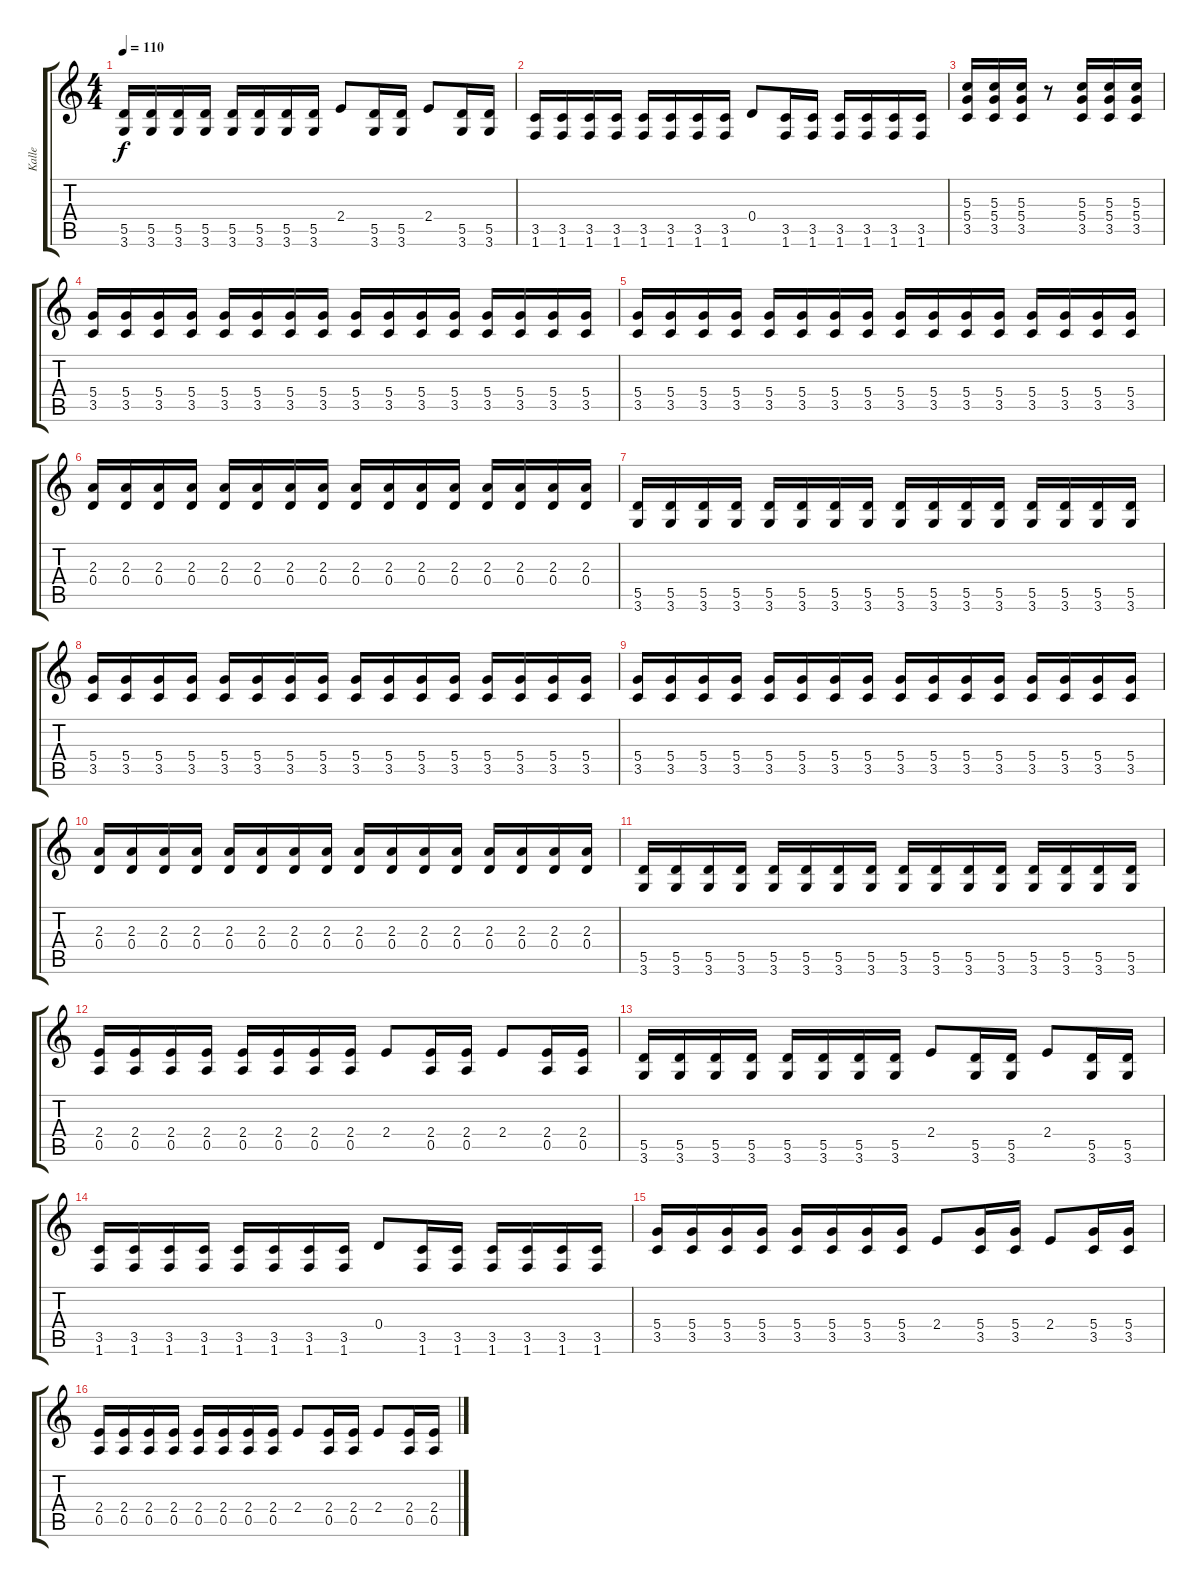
\track ("Kalle" "Kalle") {instrument distortionguitar}
\staff {score tabs}
\tuning (E4 B3 G3 D3 A2 E2) {hide}
\ts (4 4)
\tempo 110
\clef g2
\ks c
(5.5 3.6).16{dy f} (5.5 3.6).16 (5.5 3.6).16 (5.5 3.6).16 (5.5 3.6).16 (5.5 3.6).16 (5.5 3.6).16 (5.5 3.6).16 2.4.8 (5.5 3.6).16 (5.5 3.6).16 2.4.8 (5.5 3.6).16 (5.5 3.6).16 |
(3.5 1.6).16 (3.5 1.6).16 (3.5 1.6).16 (3.5 1.6).16 (3.5 1.6).16 (3.5 1.6).16 (3.5 1.6).16 (3.5 1.6).16 0.4.8 (3.5 1.6).16 (3.5 1.6).16 (3.5 1.6).16 (3.5 1.6).16 (3.5 1.6).16 (3.5 1.6).16 |
(5.3 5.4 3.5).16 (5.3 5.4 3.5).16 (5.3 5.4 3.5).16 r.8 (5.3 5.4 3.5).16 (5.3 5.4 3.5).16 (5.3 5.4 3.5).16 |
(5.4 3.5).16 (5.4 3.5).16 (5.4 3.5).16 (5.4 3.5).16 (5.4 3.5).16 (5.4 3.5).16 (5.4 3.5).16 (5.4 3.5).16 (5.4 3.5).16 (5.4 3.5).16 (5.4 3.5).16 (5.4 3.5).16 (5.4 3.5).16 (5.4 3.5).16 (5.4 3.5).16 (5.4 3.5).16 |
(5.4 3.5).16 (5.4 3.5).16 (5.4 3.5).16 (5.4 3.5).16 (5.4 3.5).16 (5.4 3.5).16 (5.4 3.5).16 (5.4 3.5).16 (5.4 3.5).16 (5.4 3.5).16 (5.4 3.5).16 (5.4 3.5).16 (5.4 3.5).16 (5.4 3.5).16 (5.4 3.5).16 (5.4 3.5).16 |
(2.3 0.4).16 (2.3 0.4).16 (2.3 0.4).16 (2.3 0.4).16 (2.3 0.4).16 (2.3 0.4).16 (2.3 0.4).16 (2.3 0.4).16 (2.3 0.4).16 (2.3 0.4).16 (2.3 0.4).16 (2.3 0.4).16 (2.3 0.4).16 (2.3 0.4).16 (2.3 0.4).16 (2.3 0.4).16 |
(5.5 3.6).16 (5.5 3.6).16 (5.5 3.6).16 (5.5 3.6).16 (5.5 3.6).16 (5.5 3.6).16 (5.5 3.6).16 (5.5 3.6).16 (5.5 3.6).16 (5.5 3.6).16 (5.5 3.6).16 (5.5 3.6).16 (5.5 3.6).16 (5.5 3.6).16 (5.5 3.6).16 (5.5 3.6).16 |
(5.4 3.5).16 (5.4 3.5).16 (5.4 3.5).16 (5.4 3.5).16 (5.4 3.5).16 (5.4 3.5).16 (5.4 3.5).16 (5.4 3.5).16 (5.4 3.5).16 (5.4 3.5).16 (5.4 3.5).16 (5.4 3.5).16 (5.4 3.5).16 (5.4 3.5).16 (5.4 3.5).16 (5.4 3.5).16 |
(5.4 3.5).16 (5.4 3.5).16 (5.4 3.5).16 (5.4 3.5).16 (5.4 3.5).16 (5.4 3.5).16 (5.4 3.5).16 (5.4 3.5).16 (5.4 3.5).16 (5.4 3.5).16 (5.4 3.5).16 (5.4 3.5).16 (5.4 3.5).16 (5.4 3.5).16 (5.4 3.5).16 (5.4 3.5).16 |
(2.3 0.4).16 (2.3 0.4).16 (2.3 0.4).16 (2.3 0.4).16 (2.3 0.4).16 (2.3 0.4).16 (2.3 0.4).16 (2.3 0.4).16 (2.3 0.4).16 (2.3 0.4).16 (2.3 0.4).16 (2.3 0.4).16 (2.3 0.4).16 (2.3 0.4).16 (2.3 0.4).16 (2.3 0.4).16 |
(5.5 3.6).16 (5.5 3.6).16 (5.5 3.6).16 (5.5 3.6).16 (5.5 3.6).16 (5.5 3.6).16 (5.5 3.6).16 (5.5 3.6).16 (5.5 3.6).16 (5.5 3.6).16 (5.5 3.6).16 (5.5 3.6).16 (5.5 3.6).16 (5.5 3.6).16 (5.5 3.6).16 (5.5 3.6).16 |
(2.4 0.5).16 (2.4 0.5).16 (2.4 0.5).16 (2.4 0.5).16 (2.4 0.5).16 (2.4 0.5).16 (2.4 0.5).16 (2.4 0.5).16 2.4.8 (2.4 0.5).16 (2.4 0.5).16 2.4.8 (2.4 0.5).16 (2.4 0.5).16 |
(5.5 3.6).16 (5.5 3.6).16 (5.5 3.6).16 (5.5 3.6).16 (5.5 3.6).16 (5.5 3.6).16 (5.5 3.6).16 (5.5 3.6).16 2.4.8 (5.5 3.6).16 (5.5 3.6).16 2.4.8 (5.5 3.6).16 (5.5 3.6).16 |
(3.5 1.6).16 (3.5 1.6).16 (3.5 1.6).16 (3.5 1.6).16 (3.5 1.6).16 (3.5 1.6).16 (3.5 1.6).16 (3.5 1.6).16 0.4.8 (3.5 1.6).16 (3.5 1.6).16 (3.5 1.6).16 (3.5 1.6).16 (3.5 1.6).16 (3.5 1.6).16 |
(5.4 3.5).16 (5.4 3.5).16 (5.4 3.5).16 (5.4 3.5).16 (5.4 3.5).16 (5.4 3.5).16 (5.4 3.5).16 (5.4 3.5).16 2.4.8 (5.4 3.5).16 (5.4 3.5).16 2.4.8 (5.4 3.5).16 (5.4 3.5).16 |
(2.4 0.5).16 (2.4 0.5).16 (2.4 0.5).16 (2.4 0.5).16 (2.4 0.5).16 (2.4 0.5).16 (2.4 0.5).16 (2.4 0.5).16 2.4.8 (2.4 0.5).16 (2.4 0.5).16 2.4.8 (2.4 0.5).16 (2.4 0.5).16
